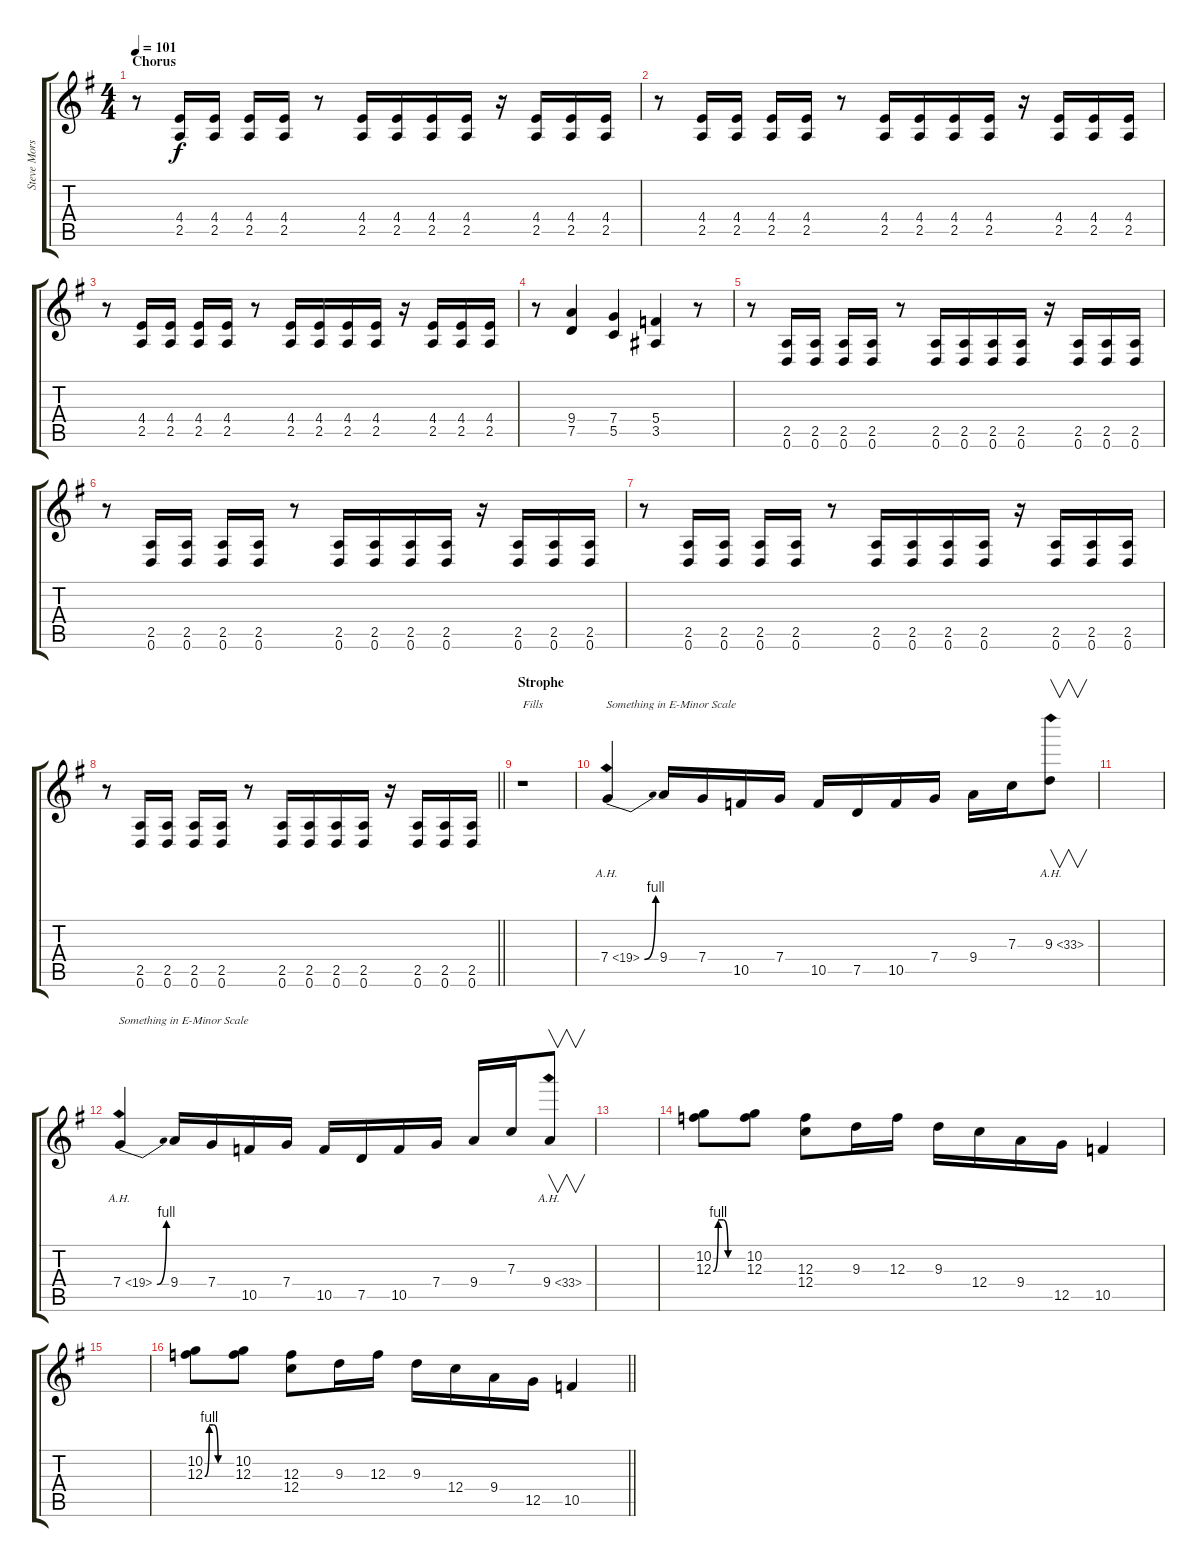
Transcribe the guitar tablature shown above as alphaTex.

\track ("Steve Morse" "Steve Mors") {instrument distortionguitar}
\staff {score tabs}
\tuning (D4 A3 F3 C3 G2 D2) {hide}
\ts (4 4)
\section ("" "Chorus")
\tempo 101
\clef g2
\ks g
r.8{dy f} (4.4 2.5).16 (4.4 2.5).16 (4.4 2.5).16 (4.4 2.5).16 r.8 (4.4 2.5).16 (4.4 2.5).16 (4.4 2.5).16 (4.4 2.5).16 r.16 (4.4 2.5).16 (4.4 2.5).16 (4.4 2.5).16 |
r.8 (4.4 2.5).16 (4.4 2.5).16 (4.4 2.5).16 (4.4 2.5).16 r.8 (4.4 2.5).16 (4.4 2.5).16 (4.4 2.5).16 (4.4 2.5).16 r.16 (4.4 2.5).16 (4.4 2.5).16 (4.4 2.5).16 |
r.8 (4.4 2.5).16 (4.4 2.5).16 (4.4 2.5).16 (4.4 2.5).16 r.8 (4.4 2.5).16 (4.4 2.5).16 (4.4 2.5).16 (4.4 2.5).16 r.16 (4.4 2.5).16 (4.4 2.5).16 (4.4 2.5).16 |
r.8 (9.4 7.5).4 (7.4 5.5).4 (5.4 3.5).4 r.8 |
r.8 (2.5 0.6).16 (2.5 0.6).16 (2.5 0.6).16 (2.5 0.6).16 r.8 (2.5 0.6).16 (2.5 0.6).16 (2.5 0.6).16 (2.5 0.6).16 r.16 (2.5 0.6).16 (2.5 0.6).16 (2.5 0.6).16 |
r.8 (2.5 0.6).16 (2.5 0.6).16 (2.5 0.6).16 (2.5 0.6).16 r.8 (2.5 0.6).16 (2.5 0.6).16 (2.5 0.6).16 (2.5 0.6).16 r.16 (2.5 0.6).16 (2.5 0.6).16 (2.5 0.6).16 |
r.8 (2.5 0.6).16 (2.5 0.6).16 (2.5 0.6).16 (2.5 0.6).16 r.8 (2.5 0.6).16 (2.5 0.6).16 (2.5 0.6).16 (2.5 0.6).16 r.16 (2.5 0.6).16 (2.5 0.6).16 (2.5 0.6).16 |
\barLineRight lightlight
r.8 (2.5 0.6).16 (2.5 0.6).16 (2.5 0.6).16 (2.5 0.6).16 r.8 (2.5 0.6).16 (2.5 0.6).16 (2.5 0.6).16 (2.5 0.6).16 r.16 (2.5 0.6).16 (2.5 0.6).16 (2.5 0.6).16 |
\section ("" "Strophe")
r.1{txt "Fills"} |
7.4{be (bend 0 0 60 4) ah 12}.4{txt "Something in E-Minor Scale"} 9.4.16 7.4.16 10.5.16 7.4.16 10.5.16 7.5.16 10.5.16 7.4.16 9.4.16 7.3.16 9.3{ah 24}.8{v} |
|
7.4{be (bend 0 0 60 4) ah 12}.4{txt "Something in E-Minor Scale"} 9.4.16 7.4.16 10.5.16 7.4.16 10.5.16 7.5.16 10.5.16 7.4.16 9.4.16 7.3.16 9.4{ah 24}.8{v} |
|
(10.2 12.3{be (custom 0 0 10 4 20 4 30 0 60 0)}).8 (10.2 12.3).8 (12.3 12.4).8 9.3.16 12.3.16 9.3.16 12.4.16 9.4.16 12.5.16 10.5.4 |
|
\barLineRight lightlight
(10.2 12.3{be (custom 0 0 10 4 20 4 30 0 60 0)}).8 (10.2 12.3).8 (12.3 12.4).8 9.3.16 12.3.16 9.3.16 12.4.16 9.4.16 12.5.16 10.5.4
